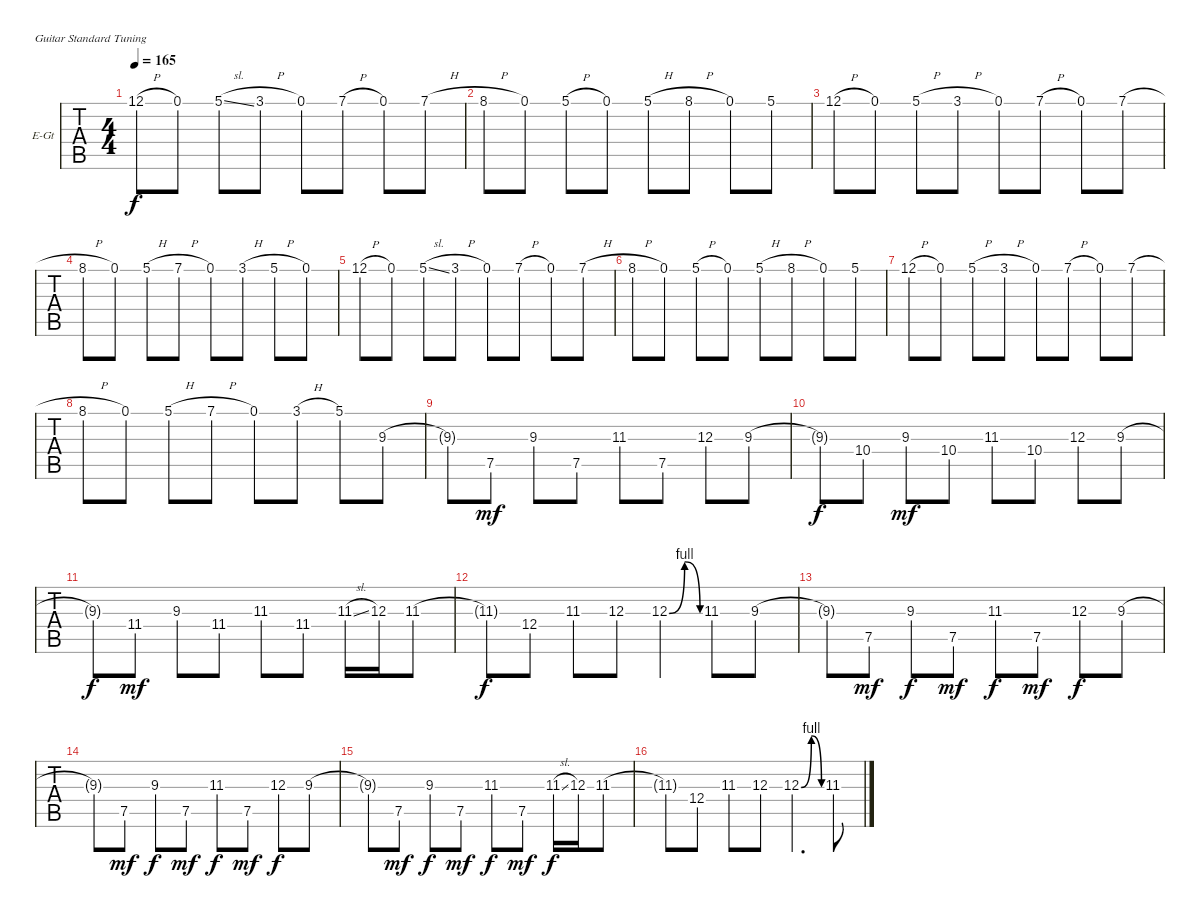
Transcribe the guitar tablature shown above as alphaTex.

\bracketExtendMode groupsimilarinstruments
\firstSystemTrackNameOrientation horizontal
\otherSystemsTrackNameOrientation horizontal
\track ("Guitar 2 (Solo) Cary" "E-Gt") {instrument distortionguitar}
\staff {tabs}
\tuning (E4 B3 G3 D3 A2 E2)
\ts (4 4)
\tempo 165
\clef g2
\ks c
12.1{h}.8{dy f} 0.1.8 5.1{sl}.8 3.1{h}.8 0.1.8 7.1{h}.8 0.1.8 7.1{h}.8 |
8.1{h}.8 0.1.8 5.1{h}.8 0.1.8 5.1{h}.8 8.1{h}.8 0.1.8 5.1.8 |
12.1{h}.8 0.1.8 5.1{h}.8 3.1{h}.8 0.1.8 7.1{h}.8 0.1.8 7.1{h}.8 |
8.1{h}.8 0.1.8 5.1{h}.8 7.1{h}.8 0.1.8 3.1{h}.8 5.1{h}.8 0.1.8 |
12.1{h}.8 0.1.8 5.1{sl}.8 3.1{h}.8 0.1.8 7.1{h}.8 0.1.8 7.1{h}.8 |
8.1{h}.8 0.1.8 5.1{h}.8 0.1.8 5.1{h}.8 8.1{h}.8 0.1.8 5.1.8 |
12.1{h}.8 0.1.8 5.1{h}.8 3.1{h}.8 0.1.8 7.1{h}.8 0.1.8 7.1{h}.8 |
8.1{h}.8 0.1.8 5.1{h}.8 7.1{h}.8 0.1.8 3.1{h}.8 5.1.8 9.3.8 |
9.3{t}.8 7.5.8{dy mf} 9.3.8 7.5.8 11.3.8 7.5.8 12.3.8 9.3.8 |
9.3{t}.8{dy f} 10.4.8 9.3.8{dy mf} 10.4.8 11.3.8 10.4.8 12.3.8 9.3.8 |
9.3{t}.8{dy f} 11.4.8{dy mf} 9.3.8 11.4.8 11.3.8 11.4.8 11.3{sl}.16 12.3.16 11.3.8 |
11.3{t}.8{dy f} 12.4.8 11.3.8 12.3.8 12.3{be (bendrelease 0 0 30 4 30 4 60 0)}.4 11.3.8 9.3.8 |
9.3{t}.8 7.5.8{dy mf} 9.3.8{dy f} 7.5.8{dy mf} 11.3.8{dy f} 7.5.8{dy mf} 12.3.8{dy f} 9.3.8 |
9.3{t}.8 7.5.8{dy mf} 9.3.8{dy f} 7.5.8{dy mf} 11.3.8{dy f} 7.5.8{dy mf} 12.3.8{dy f} 9.3.8 |
9.3{t}.8 7.5.8{dy mf} 9.3.8{dy f} 7.5.8{dy mf} 11.3.8{dy f} 7.5.8{dy mf} 11.3{sl}.16{dy f} 12.3.16 11.3.8 |
11.3{t}.8 12.4.8 11.3.8 12.3.8 12.3{be (bendrelease 0 0 30 4 30 4 60 0)}.4{d} 11.3.8
